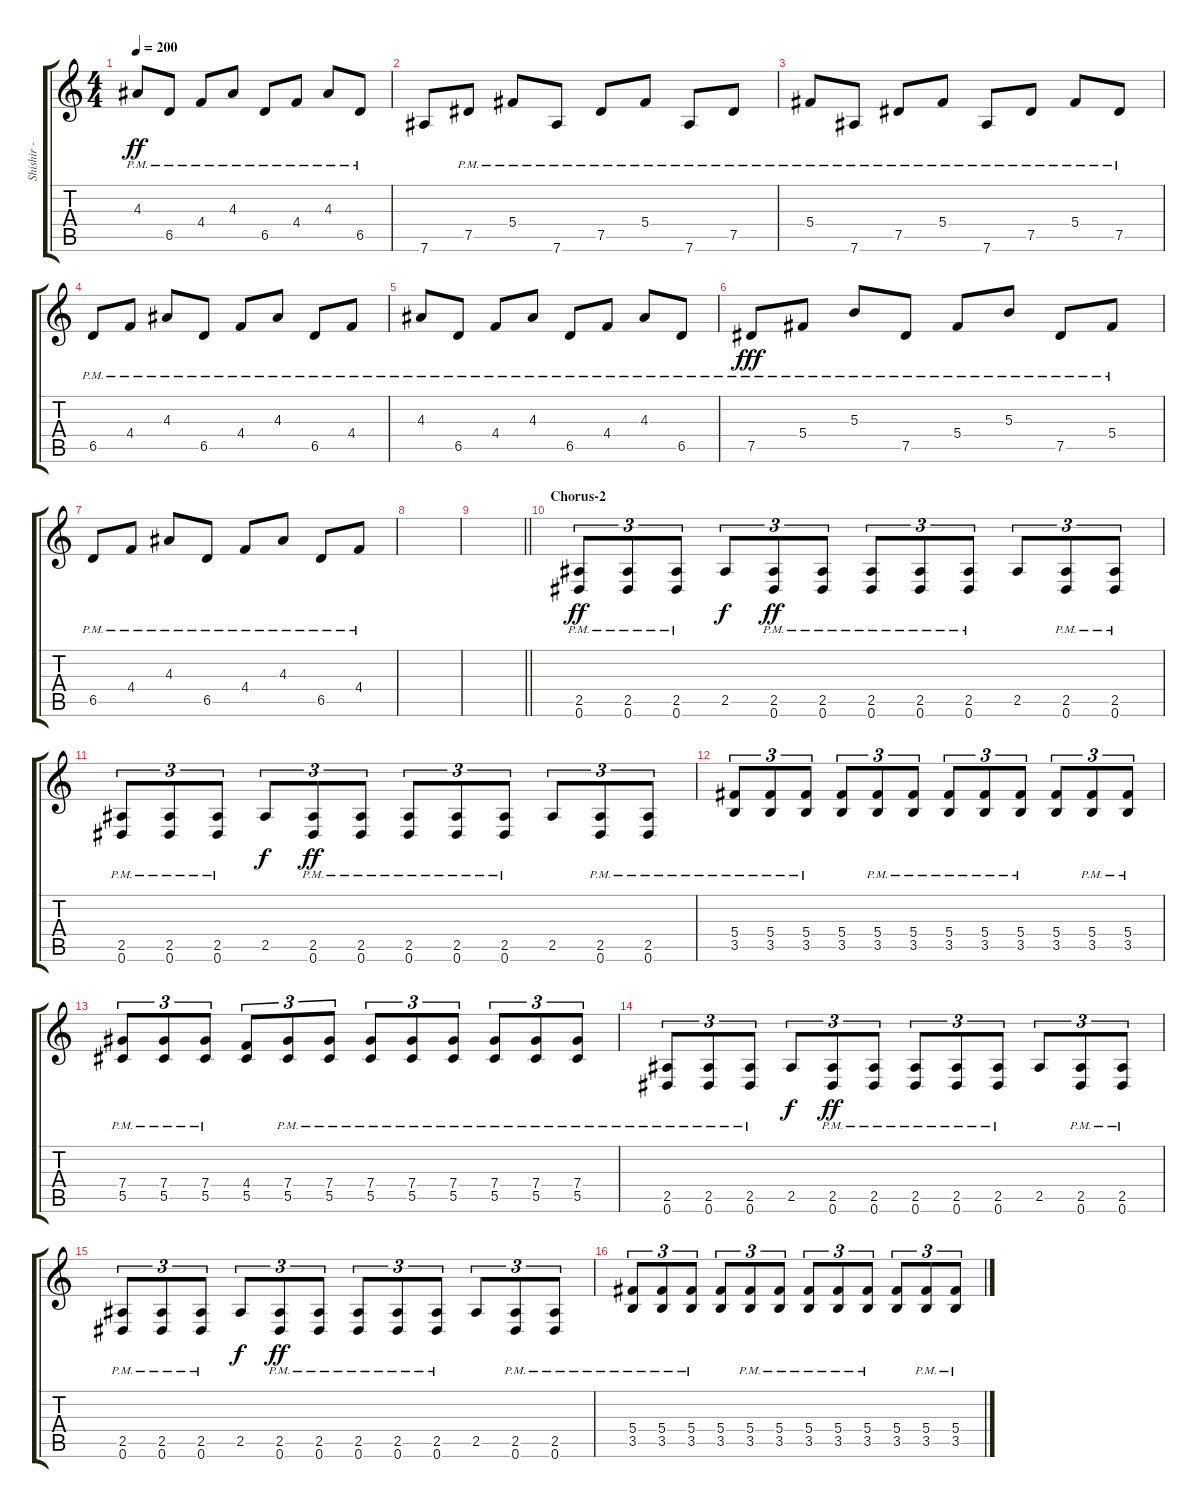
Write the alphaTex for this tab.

\track ("Shishir - Lead" "Shishir - ") {instrument distortionguitar}
\staff {score tabs}
\tuning (Eb4 Bb3 Gb3 Db3 Ab2 Eb2) {hide}
\ts (4 4)
\tempo 200
\clef g2
\ks c
4.3{pm}.8{dy ff} 6.5{pm}.8 4.4{pm}.8 4.3{pm}.8 6.5{pm}.8 4.4{pm}.8 4.3{pm}.8 6.5{pm}.8 |
7.6{t}.8 7.5{pm}.8 5.4{pm}.8 7.6{pm}.8 7.5{pm}.8 5.4{pm}.8 7.6{pm}.8 7.5{pm}.8 |
5.4{pm}.8 7.6{pm}.8 7.5{pm}.8 5.4{pm}.8 7.6{pm}.8 7.5{pm}.8 5.4{pm}.8 7.5{pm}.8 |
6.5{pm}.8 4.4{pm}.8 4.3{pm}.8 6.5{pm}.8 4.4{pm}.8 4.3{pm}.8 6.5{pm}.8 4.4{pm}.8 |
4.3{pm}.8 6.5{pm}.8 4.4{pm}.8 4.3{pm}.8 6.5{pm}.8 4.4{pm}.8 4.3{pm}.8 6.5{pm}.8 |
7.5{pm}.8{dy fff} 5.4{pm}.8 5.3{pm}.8 7.5{pm}.8 5.4{pm}.8 5.3{pm}.8 7.5{pm}.8 5.4{pm}.8 |
6.5{pm}.8 4.4{pm}.8 4.3{pm}.8 6.5{pm}.8 4.4{pm}.8 4.3{pm}.8 6.5{pm}.8 4.4{pm}.8 |
|
\barLineRight lightlight
|
\section ("" "Chorus-2")
(2.5{pm} 0.6{pm}).8{tu (3 2) dy ff} (2.5{pm} 0.6{pm}).8{tu (3 2)} (2.5{pm} 0.6{pm}).8{tu (3 2)} 2.5.8{tu (3 2) dy f} (2.5{pm} 0.6{pm}).8{tu (3 2) dy ff} (2.5{pm} 0.6{pm}).8{tu (3 2)} (2.5{pm} 0.6{pm}).8{tu (3 2)} (2.5{pm} 0.6{pm}).8{tu (3 2)} (2.5{pm} 0.6{pm}).8{tu (3 2)} 2.5.8{tu (3 2)} (2.5 0.6{pm}).8{tu (3 2)} (2.5{pm} 0.6{pm}).8{tu (3 2)} |
(2.5{pm} 0.6{pm}).8{tu (3 2)} (2.5{pm} 0.6{pm}).8{tu (3 2)} (2.5{pm} 0.6{pm}).8{tu (3 2)} 2.5.8{tu (3 2) dy f} (2.5{pm} 0.6{pm}).8{tu (3 2) dy ff} (2.5{pm} 0.6{pm}).8{tu (3 2)} (2.5{pm} 0.6{pm}).8{tu (3 2)} (2.5{pm} 0.6{pm}).8{tu (3 2)} (2.5{pm} 0.6{pm}).8{tu (3 2)} 2.5.8{tu (3 2)} (2.5 0.6{pm}).8{tu (3 2)} (2.5{pm} 0.6{pm}).8{tu (3 2)} |
(5.4{pm} 3.5{pm}).8{tu (3 2)} (5.4{pm} 3.5{pm}).8{tu (3 2)} (5.4{pm} 3.5{pm}).8{tu (3 2)} (5.4 3.5).8{tu (3 2)} (5.4{pm} 3.5{pm}).8{tu (3 2)} (5.4{pm} 3.5{pm}).8{tu (3 2)} (5.4{pm} 3.5{pm}).8{tu (3 2)} (5.4{pm} 3.5{pm}).8{tu (3 2)} (5.4{pm} 3.5{pm}).8{tu (3 2)} (5.4 3.5).8{tu (3 2)} (5.4{pm} 3.5{pm}).8{tu (3 2)} (5.4{pm} 3.5{pm}).8{tu (3 2)} |
(7.4{pm} 5.5{pm}).8{tu (3 2)} (7.4{pm} 5.5{pm}).8{tu (3 2)} (7.4{pm} 5.5{pm}).8{tu (3 2)} (4.4 5.5).8{tu (3 2)} (7.4{pm} 5.5{pm}).8{tu (3 2)} (7.4{pm} 5.5{pm}).8{tu (3 2)} (7.4{pm} 5.5{pm}).8{tu (3 2)} (7.4{pm} 5.5{pm}).8{tu (3 2)} (7.4{pm} 5.5{pm}).8{tu (3 2)} (7.4{pm} 5.5{pm}).8{tu (3 2)} (7.4{pm} 5.5{pm}).8{tu (3 2)} (7.4{pm} 5.5{pm}).8{tu (3 2)} |
(2.5{pm} 0.6{pm}).8{tu (3 2)} (2.5{pm} 0.6{pm}).8{tu (3 2)} (2.5{pm} 0.6{pm}).8{tu (3 2)} 2.5.8{tu (3 2) dy f} (2.5{pm} 0.6{pm}).8{tu (3 2) dy ff} (2.5{pm} 0.6{pm}).8{tu (3 2)} (2.5{pm} 0.6{pm}).8{tu (3 2)} (2.5{pm} 0.6{pm}).8{tu (3 2)} (2.5{pm} 0.6{pm}).8{tu (3 2)} 2.5.8{tu (3 2)} (2.5 0.6{pm}).8{tu (3 2)} (2.5{pm} 0.6{pm}).8{tu (3 2)} |
(2.5{pm} 0.6{pm}).8{tu (3 2)} (2.5{pm} 0.6{pm}).8{tu (3 2)} (2.5{pm} 0.6{pm}).8{tu (3 2)} 2.5.8{tu (3 2) dy f} (2.5{pm} 0.6{pm}).8{tu (3 2) dy ff} (2.5{pm} 0.6{pm}).8{tu (3 2)} (2.5{pm} 0.6{pm}).8{tu (3 2)} (2.5{pm} 0.6{pm}).8{tu (3 2)} (2.5{pm} 0.6{pm}).8{tu (3 2)} 2.5.8{tu (3 2)} (2.5 0.6{pm}).8{tu (3 2)} (2.5{pm} 0.6{pm}).8{tu (3 2)} |
(5.4{pm} 3.5{pm}).8{tu (3 2)} (5.4{pm} 3.5{pm}).8{tu (3 2)} (5.4{pm} 3.5{pm}).8{tu (3 2)} (5.4 3.5).8{tu (3 2)} (5.4{pm} 3.5{pm}).8{tu (3 2)} (5.4{pm} 3.5{pm}).8{tu (3 2)} (5.4{pm} 3.5{pm}).8{tu (3 2)} (5.4{pm} 3.5{pm}).8{tu (3 2)} (5.4{pm} 3.5{pm}).8{tu (3 2)} (5.4 3.5).8{tu (3 2)} (5.4{pm} 3.5{pm}).8{tu (3 2)} (5.4{pm} 3.5{pm}).8{tu (3 2)}
